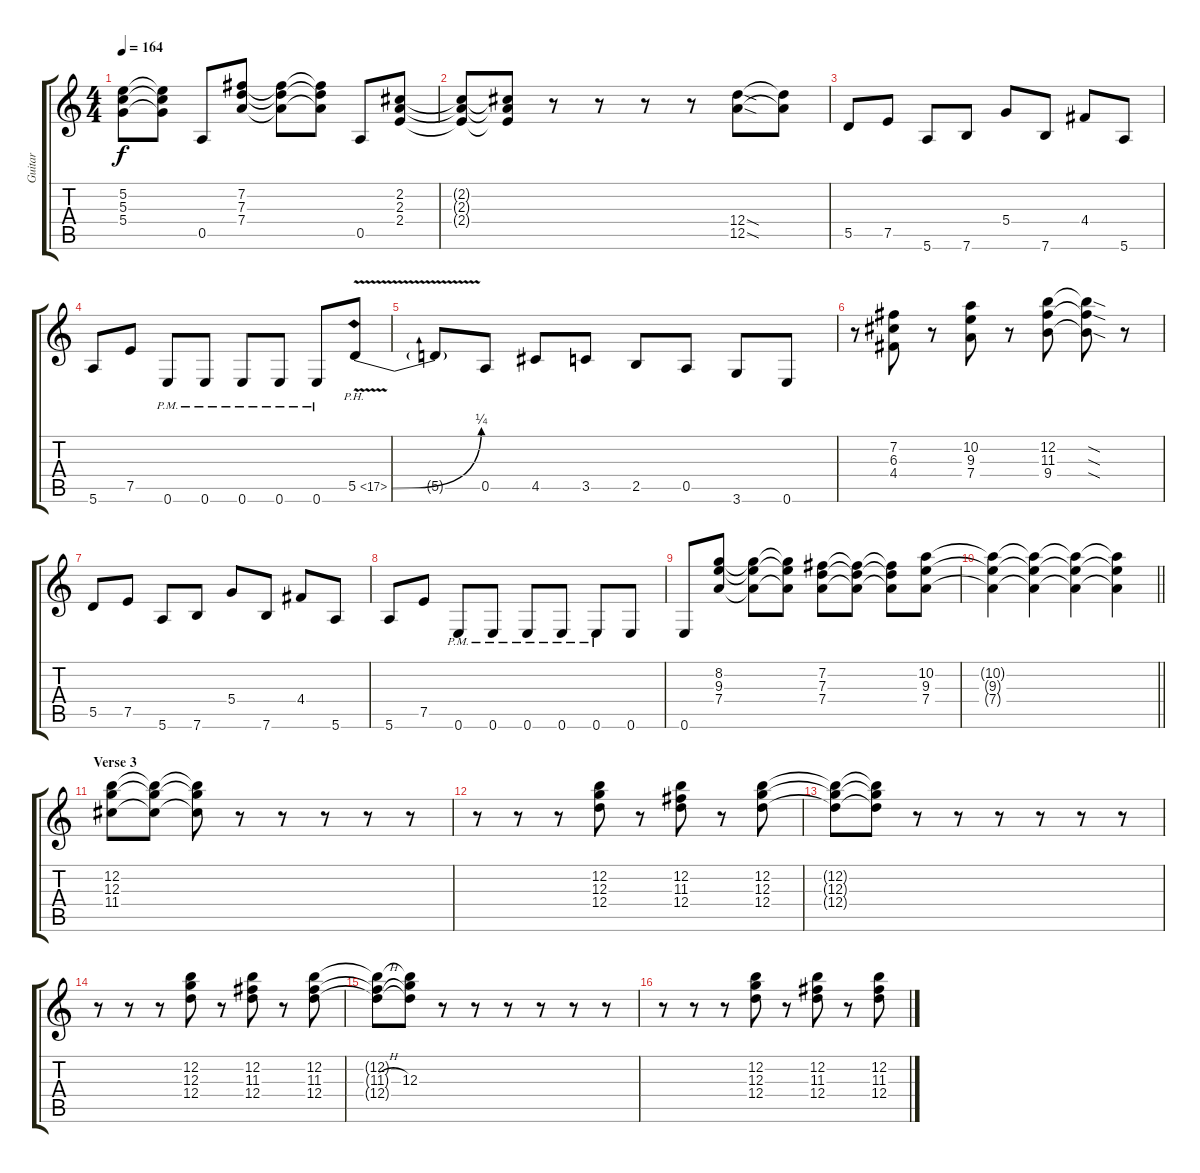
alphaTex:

\track ("Guitar" "Guitar") {instrument overdrivenguitar}
\staff {score tabs}
\tuning (E4 B3 G3 D3 A2 E2) {hide}
\ts (4 4)
\tempo 164
\clef g2
\ks c
(5.2{t} 5.3{t} 5.4{t}).8{dy f} (5.2{t} 5.3{t} 5.4{t}).8 0.5.8 (7.2 7.3 7.4).8 (7.2{t} 7.3{t} 7.4{t}).8 (7.2{t} 7.3{t} 7.4{t}).8 0.5.8 (2.2 2.3 2.4).8 |
(2.2{t} 2.3{t} 2.4{t}).8 (2.2{t} 2.3{t} 2.4{t}).8 r.8 r.8 r.8 r.8 (12.4{sod} 12.5{sod}).8 (12.4{t} 12.5{t}).8 |
5.5.8 7.5.8 5.6.8 7.6.8 5.4.8 7.6.8 4.4.8 5.6.8 |
5.6.8 7.5.8 0.6{pm}.8 0.6{pm}.8 0.6{pm}.8 0.6{pm}.8 0.6{pm}.8 5.5{be (bend 0 0 60 1) ph 12 v}.8 |
5.5{t}.8 0.5.8 4.5.8 3.5.8 2.5.8 0.5.8 3.6.8 0.6.8 |
r.8 (7.2 6.3 4.4).8 r.8 (10.2 9.3 7.4).8 r.8 (12.2 11.3 9.4).8 (12.2{sod t} 11.3{sod t} 9.4{sod t}).8 r.8 |
5.5.8 7.5.8 5.6.8 7.6.8 5.4.8 7.6.8 4.4.8 5.6.8 |
5.6.8 7.5.8 0.6{pm}.8 0.6{pm}.8 0.6{pm}.8 0.6{pm}.8 0.6{pm}.8 0.6.8 |
0.6.8 (8.2 9.3 7.4).8 (8.2{t} 9.3{t} 7.4{t}).8 (8.2{t} 9.3{t} 7.4{t}).8 (7.2 7.3 7.4).8 (7.2{t} 7.3{t} 7.4{t}).8 (7.2{t} 7.3{t} 7.4{t}).8 (10.2 9.3 7.4).8 |
\barLineRight lightlight
(10.2{t} 9.3{t} 7.4{t}).4 (10.2{t} 9.3{t} 7.4{t}).4 (10.2{t} 9.3{t} 7.4{t}).4 (10.2{t} 9.3{t} 7.4{t}).4 |
\section ("" "Verse 3")
(12.2 12.3 11.4).8 (12.2{t} 12.3{t} 11.4{t}).8 (12.2{t} 12.3{t} 11.4{t}).8 r.8 r.8 r.8 r.8 r.8 |
r.8 r.8 r.8 (12.2 12.3 12.4).8 r.8 (12.2 11.3 12.4).8 r.8 (12.2 12.3 12.4).8 |
(12.2{t} 12.3{t} 12.4{t}).8 (12.2{t} 12.3{t} 12.4{t}).8 r.8 r.8 r.8 r.8 r.8 r.8 |
r.8 r.8 r.8 (12.2 12.3 12.4).8 r.8 (12.2 11.3 12.4).8 r.8 (12.2 11.3 12.4).8 |
(12.2{t} 11.3{h t} 12.4{t}).8 (12.2{t} 12.3 12.4{t}).8 r.8 r.8 r.8 r.8 r.8 r.8 |
r.8 r.8 r.8 (12.2 12.3 12.4).8 r.8 (12.2 11.3 12.4).8 r.8 (12.2 11.3{h} 12.4).8
